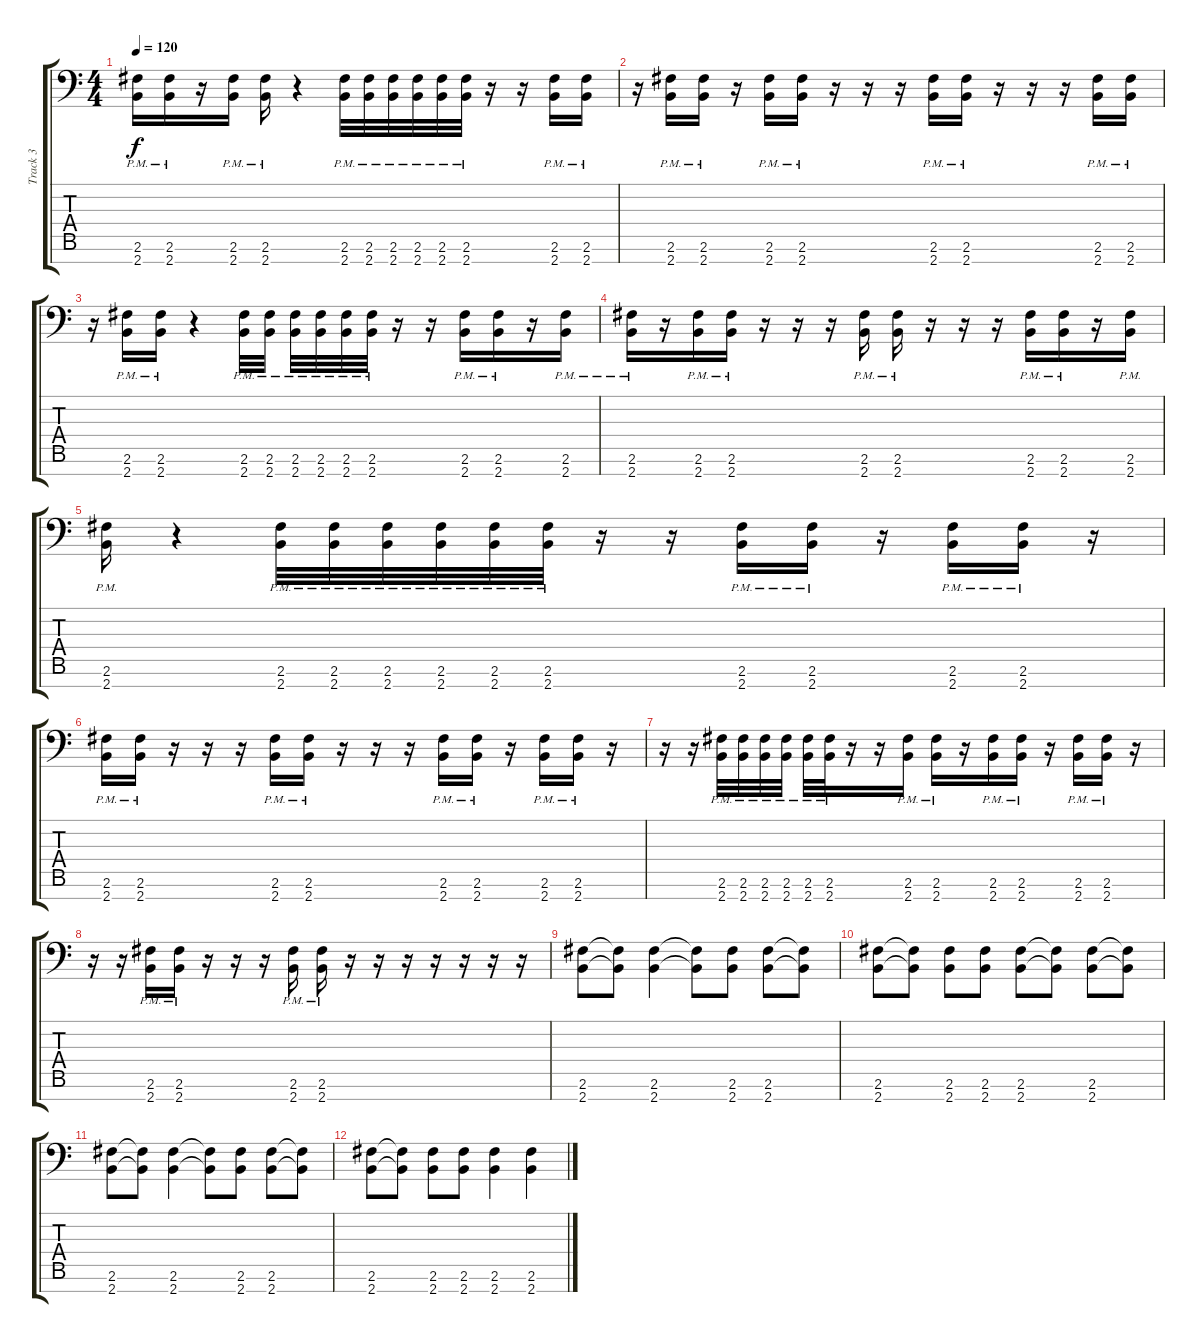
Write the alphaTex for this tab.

\track ("Track 3" "Track 3") {instrument distortionguitar}
\staff {score tabs}
\tuning (E4 B3 G3 D3 A2 E2 A1) {hide}
\ts (4 4)
\tempo 120
\clef f4
\ks c
(2.6{pm} 2.7{pm}).16{dy f} (2.6{pm} 2.7{pm}).16 r.16 (2.6{pm} 2.7{pm}).16 (2.6{pm} 2.7{pm}).16 r.4 (2.6{pm} 2.7{pm}).32 (2.6{pm} 2.7{pm}).32 (2.6{pm} 2.7{pm}).32 (2.6{pm} 2.7{pm}).32 (2.6{pm} 2.7{pm}).32 (2.6{pm} 2.7{pm}).32 r.16 r.16 (2.6{pm} 2.7{pm}).16 (2.6{pm} 2.7{pm}).16 |
r.16 (2.6{pm} 2.7{pm}).16 (2.6{pm} 2.7{pm}).16 r.16 (2.6{pm} 2.7{pm}).16 (2.6{pm} 2.7{pm}).16 r.16 r.16 r.16 (2.6{pm} 2.7{pm}).16 (2.6{pm} 2.7{pm}).16 r.16 r.16 r.16 (2.6{pm} 2.7{pm}).16 (2.6{pm} 2.7{pm}).16 |
r.16 (2.6{pm} 2.7{pm}).16 (2.6{pm} 2.7{pm}).16 r.4 (2.6{pm} 2.7{pm}).32 (2.6{pm} 2.7{pm}).32 (2.6{pm} 2.7{pm}).32 (2.6{pm} 2.7{pm}).32 (2.6{pm} 2.7{pm}).32 (2.6{pm} 2.7{pm}).32 r.16 r.16 (2.6{pm} 2.7{pm}).16 (2.6{pm} 2.7{pm}).16 r.16 (2.6{pm} 2.7{pm}).16 |
(2.6{pm} 2.7{pm}).16 r.16 (2.6{pm} 2.7{pm}).16 (2.6{pm} 2.7{pm}).16 r.16 r.16 r.16 (2.6{pm} 2.7{pm}).16 (2.6{pm} 2.7{pm}).16 r.16 r.16 r.16 (2.6{pm} 2.7{pm}).16 (2.6{pm} 2.7{pm}).16 r.16 (2.6{pm} 2.7{pm}).16 |
(2.6{pm} 2.7{pm}).16 r.4 (2.6{pm} 2.7{pm}).32 (2.6{pm} 2.7{pm}).32 (2.6{pm} 2.7{pm}).32 (2.6{pm} 2.7{pm}).32 (2.6{pm} 2.7{pm}).32 (2.6{pm} 2.7{pm}).32 r.16 r.16 (2.6{pm} 2.7{pm}).16 (2.6{pm} 2.7{pm}).16 r.16 (2.6{pm} 2.7{pm}).16 (2.6{pm} 2.7{pm}).16 r.16 |
(2.6{pm} 2.7{pm}).16 (2.6{pm} 2.7{pm}).16 r.16 r.16 r.16 (2.6{pm} 2.7{pm}).16 (2.6{pm} 2.7{pm}).16 r.16 r.16 r.16 (2.6{pm} 2.7{pm}).16 (2.6{pm} 2.7{pm}).16 r.16 (2.6{pm} 2.7{pm}).16 (2.6{pm} 2.7{pm}).16 r.16 |
r.16 r.16 (2.6{pm} 2.7{pm}).32 (2.6{pm} 2.7{pm}).32 (2.6{pm} 2.7{pm}).32 (2.6{pm} 2.7{pm}).32 (2.6{pm} 2.7{pm}).32 (2.6{pm} 2.7{pm}).32 r.16 r.16 (2.6{pm} 2.7{pm}).16 (2.6{pm} 2.7{pm}).16 r.16 (2.6{pm} 2.7{pm}).16 (2.6{pm} 2.7{pm}).16 r.16 (2.6{pm} 2.7{pm}).16 (2.6{pm} 2.7{pm}).16 r.16 |
r.16 r.16 (2.6{pm} 2.7{pm}).16 (2.6{pm} 2.7{pm}).16 r.16 r.16 r.16 (2.6{pm} 2.7{pm}).16 (2.6{pm} 2.7{pm}).16 r.16 r.16 r.16 r.16 r.16 r.16 r.16 |
(2.6 2.7).8 (2.6{t} 2.7{t}).8 (2.6 2.7).4 (2.6{t} 2.7{t}).8 (2.6 2.7).8 (2.6 2.7).8 (2.6{t} 2.7{t}).8 |
(2.6 2.7).8 (2.6{t} 2.7{t}).8 (2.6 2.7).8 (2.6 2.7).8 (2.6 2.7).8 (2.6{t} 2.7{t}).8 (2.6 2.7).8 (2.6{t} 2.7{t}).8 |
(2.6 2.7).8 (2.6{t} 2.7{t}).8 (2.6 2.7).4 (2.6{t} 2.7{t}).8 (2.6 2.7).8 (2.6 2.7).8 (2.6{t} 2.7{t}).8 |
(2.6 2.7).8 (2.6{t} 2.7{t}).8 (2.6 2.7).8 (2.6 2.7).8 (2.6 2.7).4 (2.6 2.7).4
